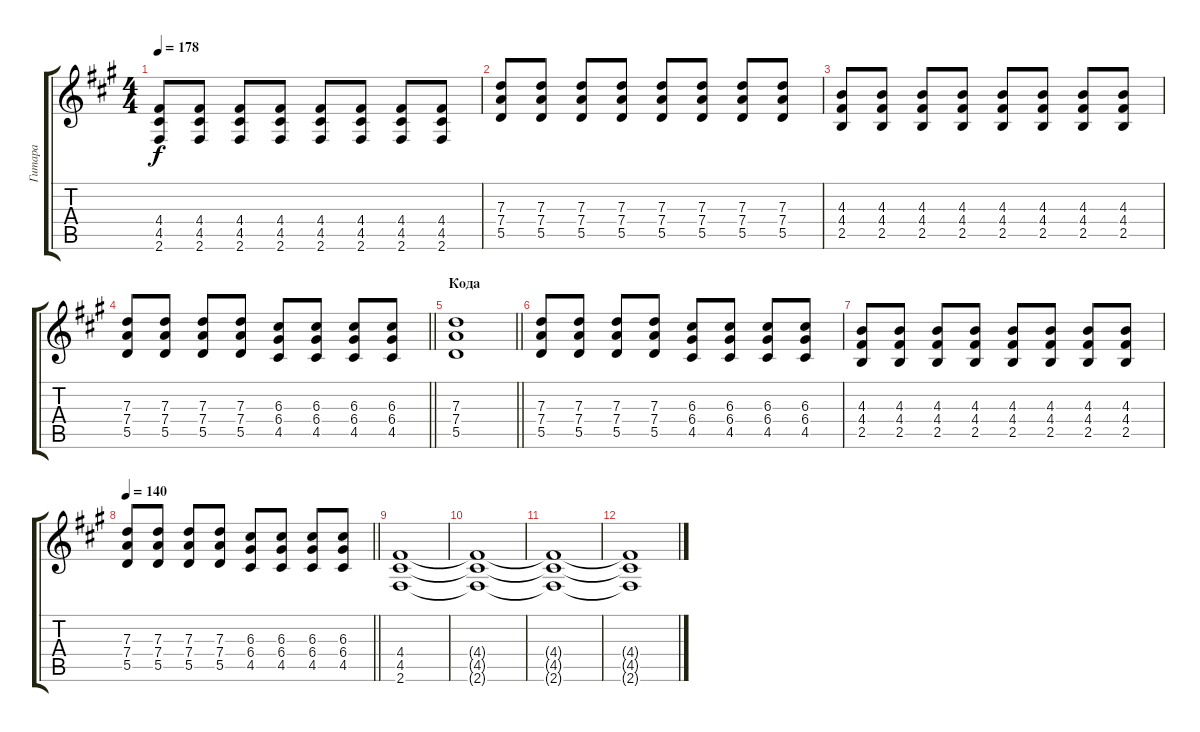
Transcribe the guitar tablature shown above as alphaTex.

\track ("Гитара" "Гитара") {instrument distortionguitar}
\staff {score tabs}
\tuning (E4 B3 G3 D3 A2 E2) {hide}
\ts (4 4)
\tempo 178
\clef g2
\ks f#minor
(4.4 4.5 2.6).8{dy f} (4.4 4.5 2.6).8 (4.4 4.5 2.6).8 (4.4 4.5 2.6).8 (4.4 4.5 2.6).8 (4.4 4.5 2.6).8 (4.4 4.5 2.6).8 (4.4 4.5 2.6).8 |
(7.3 7.4 5.5).8 (7.3 7.4 5.5).8 (7.3 7.4 5.5).8 (7.3 7.4 5.5).8 (7.3 7.4 5.5).8 (7.3 7.4 5.5).8 (7.3 7.4 5.5).8 (7.3 7.4 5.5).8 |
(4.3 4.4 2.5).8 (4.3 4.4 2.5).8 (4.3 4.4 2.5).8 (4.3 4.4 2.5).8 (4.3 4.4 2.5).8 (4.3 4.4 2.5).8 (4.3 4.4 2.5).8 (4.3 4.4 2.5).8 |
\barLineRight lightlight
(7.3 7.4 5.5).8 (7.3 7.4 5.5).8 (7.3 7.4 5.5).8 (7.3 7.4 5.5).8 (6.3 6.4 4.5).8 (6.3 6.4 4.5).8 (6.3 6.4 4.5).8 (6.3 6.4 4.5).8 |
\section ("" "Кода")
\barLineRight lightlight
(7.3 7.4 5.5).1 |
(7.3 7.4 5.5).8 (7.3 7.4 5.5).8 (7.3 7.4 5.5).8 (7.3 7.4 5.5).8 (6.3 6.4 4.5).8 (6.3 6.4 4.5).8 (6.3 6.4 4.5).8 (6.3 6.4 4.5).8 |
(4.3 4.4 2.5).8 (4.3 4.4 2.5).8 (4.3 4.4 2.5).8 (4.3 4.4 2.5).8 (4.3 4.4 2.5).8 (4.3 4.4 2.5).8 (4.3 4.4 2.5).8 (4.3 4.4 2.5).8 |
\tempo 140
\barLineRight lightlight
(7.3 7.4 5.5).8 (7.3 7.4 5.5).8 (7.3 7.4 5.5).8 (7.3 7.4 5.5).8 (6.3 6.4 4.5).8 (6.3 6.4 4.5).8 (6.3 6.4 4.5).8 (6.3 6.4 4.5).8 |
\section ("" "")
(4.4 4.5 2.6).1{volume 0} |
(4.4{t} 4.5{t} 2.6{t}).1 |
(4.4{t} 4.5{t} 2.6{t}).1 |
(4.4{t} 4.5{t} 2.6{t}).1
